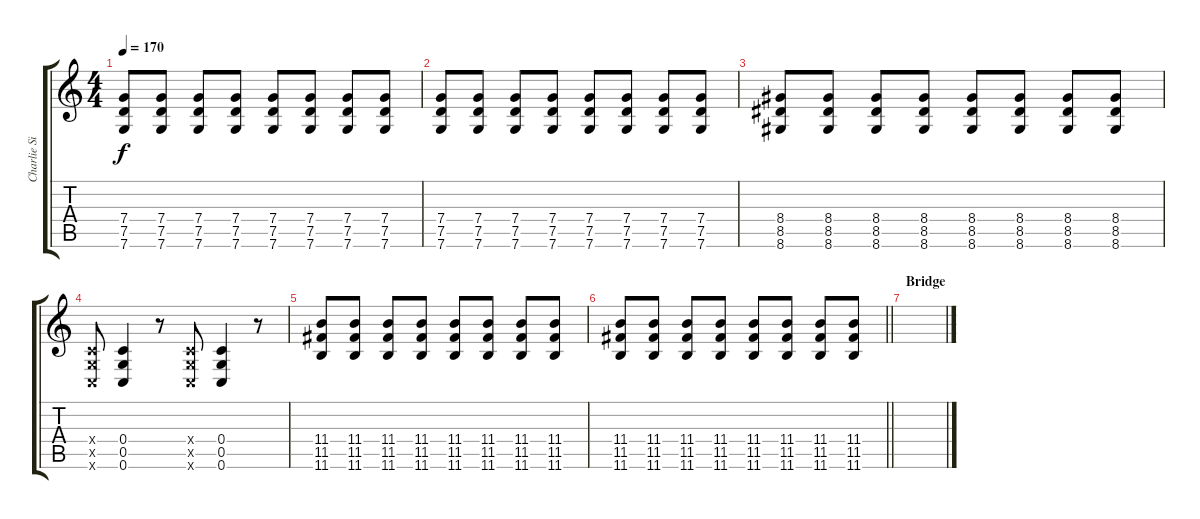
\track ("Charlie Simpson" "Charlie Si") {instrument overdrivenguitar}
\staff {score tabs}
\tuning (D4 A3 F3 C3 G2 C2) {hide}
\ts (4 4)
\tempo 170
\clef g2
\ks c
(7.4 7.5 7.6).8{dy f} (7.4 7.5 7.6).8 (7.4 7.5 7.6).8 (7.4 7.5 7.6).8 (7.4 7.5 7.6).8 (7.4 7.5 7.6).8 (7.4 7.5 7.6).8 (7.4 7.5 7.6).8 |
(7.4 7.5 7.6).8 (7.4 7.5 7.6).8 (7.4 7.5 7.6).8 (7.4 7.5 7.6).8 (7.4 7.5 7.6).8 (7.4 7.5 7.6).8 (7.4 7.5 7.6).8 (7.4 7.5 7.6).8 |
(8.4 8.5 8.6).8 (8.4 8.5 8.6).8 (8.4 8.5 8.6).8 (8.4 8.5 8.6).8 (8.4 8.5 8.6).8 (8.4 8.5 8.6).8 (8.4 8.5 8.6).8 (8.4 8.5 8.6).8 |
(0.4{x} 0.5{x} 0.6{x}).8 (0.4 0.5 0.6).4 r.8 (0.4{x} 0.5{x} 0.6{x}).8 (0.4 0.5 0.6).4 r.8 |
(11.4 11.5 11.6).8 (11.4 11.5 11.6).8 (11.4 11.5 11.6).8 (11.4 11.5 11.6).8 (11.4 11.5 11.6).8 (11.4 11.5 11.6).8 (11.4 11.5 11.6).8 (11.4 11.5 11.6).8 |
\barLineRight lightlight
(11.4 11.5 11.6).8 (11.4 11.5 11.6).8 (11.4 11.5 11.6).8 (11.4 11.5 11.6).8 (11.4 11.5 11.6).8 (11.4 11.5 11.6).8 (11.4 11.5 11.6).8 (11.4 11.5 11.6).8 |
\section ("" "Bridge")
